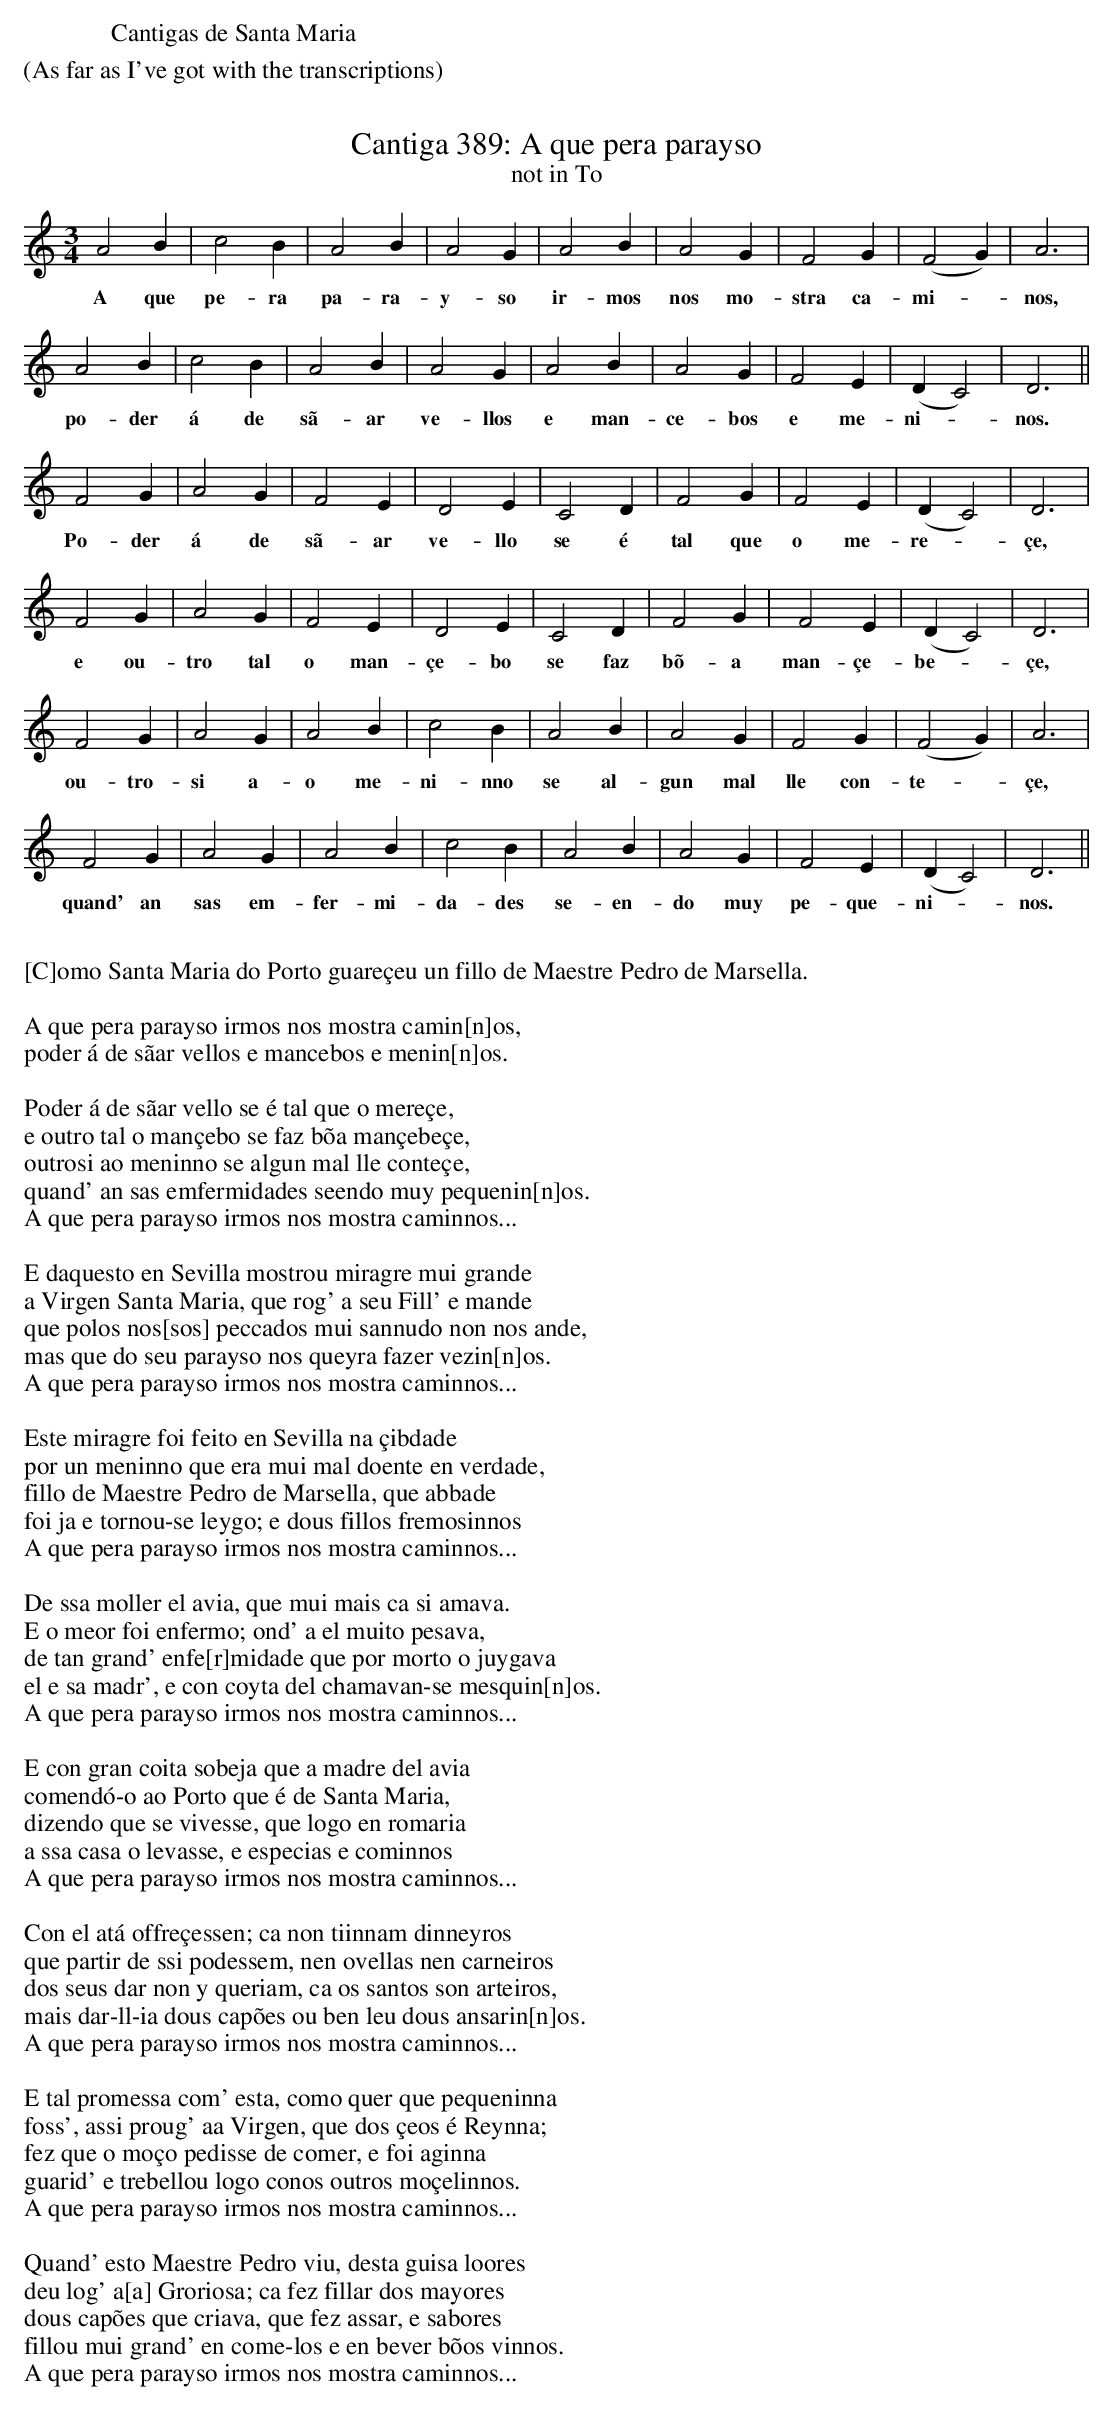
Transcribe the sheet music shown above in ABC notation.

X:1
T: Cantiga 389: A que pera parayso
M: 3/4
L: 1/4
Q: 1/4=320
K: D Dorian
V:1
  A2 B |c2  B|A2  B|A2  G|A2  B | A2  G| F2  G|(F2G)|A3 |
w:A que pe-ra pa-ra-y- so ir-mos nos mo-stra ca-mi-*nos,
  A2  B |c2 B|A2 B |A2   G |A2 B |A2  G |F2 E|(DC2)| D3 ||
w:po-der á de sã-ar ve-llos e man-ce-bos e me- ni-* nos.
  F2  G |A2 G|F2 E |D2  E |C2 D| F2  G |F2 E|(DC2)|D3|
w:Po-der á de sã-ar ve-llo se é tal que o me- re-* çe,
  F2 G| A2  G |F2 E |D2  E|C2  D |F2 G|F2  E|(DC2)| D3 |
w:e ou-tro tal o man-çe-bo se faz bõ-a man-çe-be-*  çe,
  F2  G |A2 G|A2 B|c2  B |A2 B | A2  G |F2   G|(F2G)|A3|
w:ou-tro-si a-o me-ni-nno se al-gun mal lle con-te-* çe,
    F2   G | A2 G | A2  B|c2  B |A2 B |A2  G |F2  E|(DC2)|D3||
w:quand' an sas em-fer-mi-da-des se-en-do muy pe-que-ni-*nos.
%%newpage
W:[C]omo Santa Maria do Porto guareçeu un fillo de Maestre Pedro de Marsella.
							% How Saint Maria of Porto did.cure a son of Master Pedro of Marsella.
W:
W:A que pera parayso irmos nos mostra camin[n]os,	% She who towards paradise for us to.go shows roads,
W:poder á de sãar vellos e mancebos e menin[n]os.	% has power for to.cure old.men and youths and children.
W:
W:Poder á de sãar vello se é tal que o mereçe,		% She has power for to.cure old.man if he.is deserving,
W:e outro tal o mançebo se faz bõa mançebeçe,		% and also the youth if he.practices good young manliness,
W:outrosi ao meninno se algun mal lle conteçe,		% likewise to.the child if some evil befalls him.
W:quand' an sas emfermidades seendo muy pequenin[n]os.	% when they.have their infirmities being very small.
W:A que pera parayso irmos nos mostra caminnos...
W:
W:E daquesto en Sevilla mostrou miragre mui grande	% And of.this in Sevilla did.perform miracle very great
W:a Virgen Santa Maria, que rog' a seu Fill' e mande	% the Virgin Saint Maria, who prays to her son and would.command
W:que polos nos[sos] peccados mui sannudo non nos ande,	% that for our own sins he should not being very grim with us,
W:mas que do seu parayso nos queyra fazer vezin[n]os.	% but that in his own paradise would.desire to.make us neighbors.
W:A que pera parayso irmos nos mostra caminnos...
W:
W:Este miragre foi feito en Sevilla na çibdade		% This miracle she.did.make manifest in Sevilla in.the city
W:por un meninno que era mui mal doente en verdade,	% through a boy who was very vilely ill in truth,
W:fillo de Maestre Pedro de Marsella, que abbade	% son of Master Pedro of Marsella, who abbot
W:foi ja e tornou-se leygo; e dous fillos fremosinnos	% had been and did.turn layman; and two little handsome sons
W:A que pera parayso irmos nos mostra caminnos...
W:
W:De ssa moller el avia, que mui mais ca si amava.	% By his wife he had, whom he.loved much more than himself.
W:E o meor foi enfermo; ond' a el muito pesava,		% And the elder was sick; which saddened him greatly,
W:de tan grand' enfe[r]midade que por morto o juygava	% from such great infirmity that for dead him judged
W:el e sa madr', e con coyta del chamavan-se mesquin[n]os. % he and his mother, and with pain of.it they.called themselves wretched.
W:A que pera parayso irmos nos mostra caminnos...
W:
W:E con gran coita sobeja que a madre del avia		% And with excessively great care that his own the mother had
W:comendó-o ao Porto que é de Santa Maria,		% he.commended him to Porto which is of Saint Maria,
W:dizendo que se vivesse, que logo en romaria		% saying that if he.should.live, that at.once on pilgrimage
W:a ssa casa o levasse, e especias e cominnos		% to her house he.would.take him, and spices and cumin
W:A que pera parayso irmos nos mostra caminnos...
W:
W:Con el atá offreçessen; ca non tiinnam dinneyros	% With him such they.would.offer; because they had no coins
W:que partir de ssi podessem, nen ovellas nen carneiros	% that they might leave, neither ewes nor muttons
W:dos seus dar non y queriam, ca os santos son arteiros,% of their own to.give there they.wished, because the saints are artful,
W:mais dar-ll-ia dous capões ou ben leu dous ansarin[n]os. % but he.would.give her two capons or possibly two geese.
W:A que pera parayso irmos nos mostra caminnos...
W:
W:E tal promessa com' esta, como quer que pequeninna	% And such promise as this, howsoever small
W:foss', assi proug' aa Virgen, que dos çeos é Reynna;	% it.might.be, was so pleasing to.the Virgin, who of.the heavens is Queen;
W:fez que o moço pedisse de comer, e foi aginna		% she.did.cause that the boy should.ask for to.eat, and was therewith
W:guarid' e trebellou logo conos outros moçelinnos.	% cured and he.did.play at.once with.the other little.boys.
W:A que pera parayso irmos nos mostra caminnos...
W:
W:Quand' esto Maestre Pedro viu, desta guisa loores	% When this Master Pedro did.see, of.this quality praises
W:deu log' a[a] Groriosa; ca fez fillar dos mayores	% he.gave at.once to.the Glorious.one; then he.did.cause to.take of.the biggest
W:dous capões que criava, que fez assar, e sabores	% two capons that he.was.rearing, which he.had roasted, and pleasures
W:fillou mui grand' en come-los e en bever bõos vinnos.	% he.took very great in eating them and in drinking good wines.
W:A que pera parayso irmos nos mostra caminnos...
